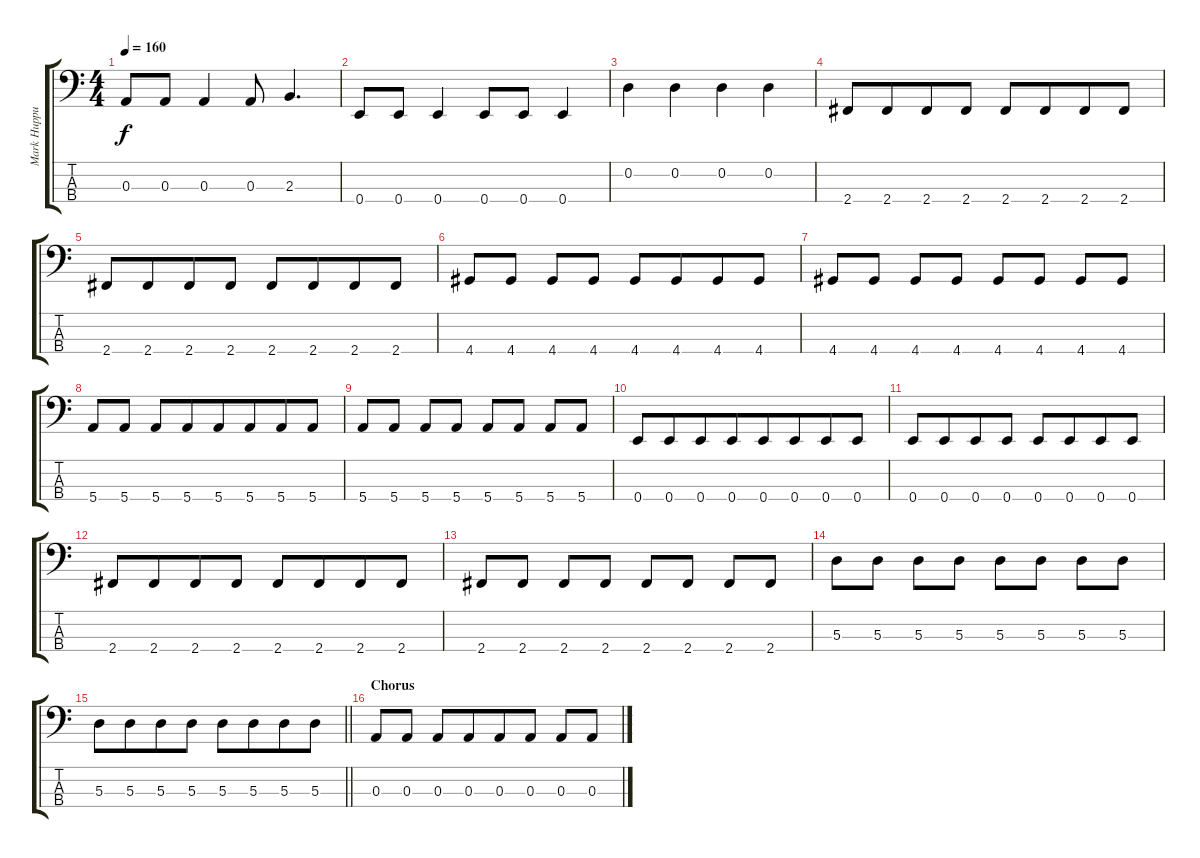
\track ("Mark Huppus Bass" "Mark Huppu") {instrument electricbasspick}
\staff {score tabs}
\tuning (G2 D2 A1 E1) {hide}
\ts (4 4)
\tempo 160
\clef f4
\ks c
0.3.8{dy f} 0.3.8{beam merge} 0.3.4 0.3.8 2.3.4{d} |
0.4.8 0.4.8{beam merge} 0.4.4 0.4.8 0.4.8 0.4.4 |
0.2.4 0.2.4{beam merge} 0.2.4 0.2.4 |
2.4.8 2.4.8{beam merge} 2.4.8 2.4.8 2.4.8 2.4.8{beam merge} 2.4.8 2.4.8 |
2.4.8 2.4.8{beam merge} 2.4.8 2.4.8 2.4.8 2.4.8{beam merge} 2.4.8 2.4.8 |
4.4.8 4.4.8 4.4.8{beam merge} 4.4.8 4.4.8{beam merge} 4.4.8{beam merge} 4.4.8 4.4.8 |
4.4.8 4.4.8 4.4.8 4.4.8 4.4.8 4.4.8 4.4.8 4.4.8 |
5.4.8{beam merge} 5.4.8 5.4.8 5.4.8{beam merge} 5.4.8 5.4.8{beam merge} 5.4.8{beam merge} 5.4.8 |
5.4.8{beam merge} 5.4.8 5.4.8 5.4.8 5.4.8{beam merge} 5.4.8 5.4.8 5.4.8 |
0.4.8 0.4.8{beam merge} 0.4.8 0.4.8{beam merge} 0.4.8{beam merge} 0.4.8{beam merge} 0.4.8 0.4.8 |
0.4.8{beam merge} 0.4.8{beam merge} 0.4.8 0.4.8 0.4.8 0.4.8{beam merge} 0.4.8 0.4.8 |
2.4.8{beam merge} 2.4.8{beam merge} 2.4.8 2.4.8 2.4.8{beam merge} 2.4.8{beam merge} 2.4.8 2.4.8 |
2.4.8{beam merge} 2.4.8 2.4.8 2.4.8 2.4.8{beam merge} 2.4.8 2.4.8 2.4.8 |
5.3.8{beam merge} 5.3.8 5.3.8 5.3.8 5.3.8 5.3.8 5.3.8 5.3.8 |
\barLineRight lightlight
5.3.8 5.3.8{beam merge} 5.3.8{beam merge} 5.3.8 5.3.8{beam merge} 5.3.8{beam merge} 5.3.8{beam merge} 5.3.8 |
\section ("" "Chorus")
0.3.8 0.3.8 0.3.8 0.3.8{beam merge} 0.3.8{beam merge} 0.3.8 0.3.8{beam merge} 0.3.8
